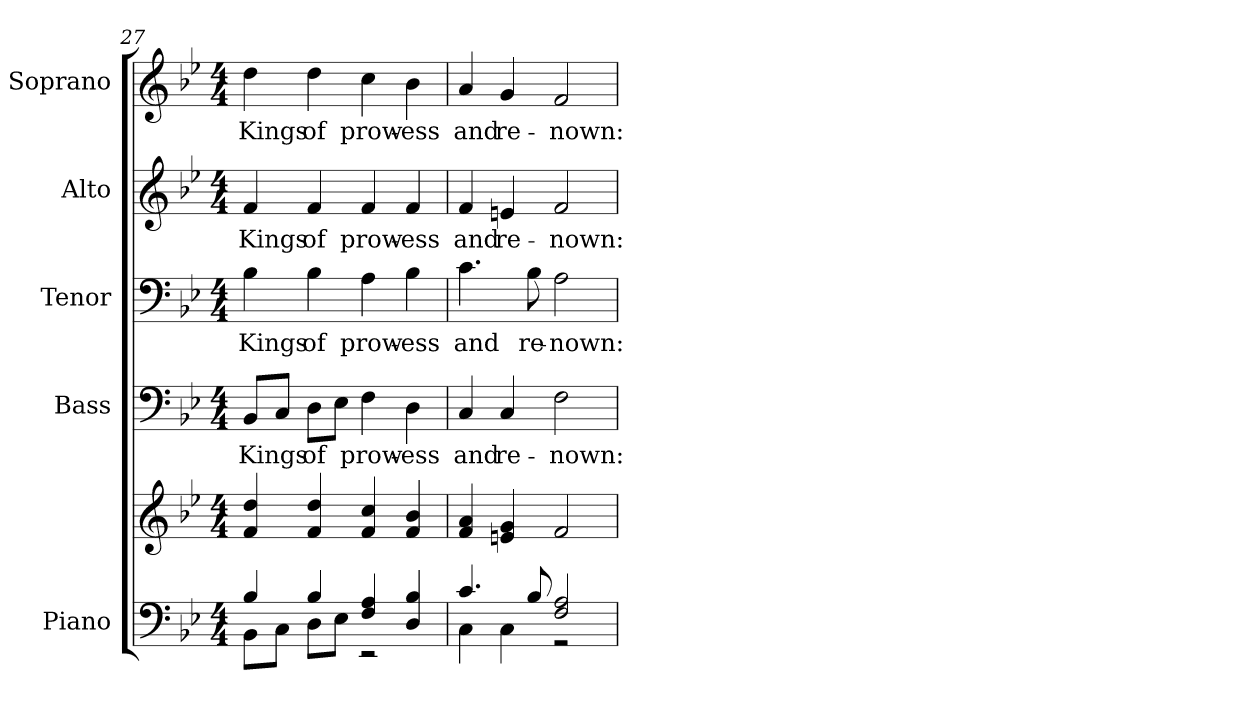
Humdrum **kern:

**kern	**kern	**kern	**text	**kern	**text	**kern	**text	**kern	**text
*part5	*part5	*part4	*part4	*part3	*part3	*part2	*part2	*part1	*part1
*staff6	*staff5	*staff4	*staff4	*staff3	*staff3	*staff2	*staff2	*staff1	*staff1
*I"Piano	*	*I"Bass	*	*I"Tenor	*	*I"Alto	*	*I"Soprano	*
*I'Pno.	*	*I'B.	*	*I'T.	*	*I'A.	*	*I'S.	*
!!LO:PB:g=z
*clefF4	*clefG2	*clefF4	*	*clefF4	*	*clefG2	*	*clefG2	*
*k[b-e-]	*k[b-e-]	*k[b-e-]	*	*k[b-e-]	*	*k[b-e-]	*	*k[b-e-]	*
*B-:	*B-:	*B-:	*	*B-:	*	*B-:	*	*B-:	*
*M4/4	*M4/4	*M4/4	*	*M4/4	*	*M4/4	*	*M4/4	*
=27	=27	=27	=27	=27	=27	=27	=27	=27	=27
*^	*	*	*	*	*	*	*	*	*
!	!	!	!	!LO:LY:b:color=#000000	!	!	!	!	!	!
!	!	!	!	!	!	!LO:LY:b:color=#000000	!	!	!	!
!	!	!	!	!	!	!	!	!LO:LY:b:color=#000000	!	!
!	!	!	!	!	!	!	!	!	!	!LO:LY:b:color=#000000
4B-i/	8BB-i\L	4fi/ 4ddi	8BB-i/L	Kings	4B-i\	Kings	4fi/	Kings	4ddi\	Kings
.	8Ci\J	.	8Ci/J	.	.	.	.	.	.	.
!	!	!	!	!LO:LY:b:color=#000000	!	!	!	!	!	!
!	!	!	!	!	!	!LO:LY:b:color=#000000	!	!	!	!
!	!	!	!	!	!	!	!	!LO:LY:b:color=#000000	!	!
!	!	!	!	!	!	!	!	!	!	!LO:LY:b:color=#000000
4B-i/	8Di\L	4fi/ 4ddi	8Di\L	of	4B-i\	of	4fi/	of	4ddi\	of
.	8E-i\J	.	8E-i\J	.	.	.	.	.	.	.
!	!	!	!	!LO:LY:b:color=#000000	!	!	!	!	!	!
!	!	!	!	!	!	!LO:LY:b:color=#000000	!	!	!	!
!	!	!	!	!	!	!	!	!LO:LY:b:color=#000000	!	!
!	!	!	!	!	!	!	!	!	!	!LO:LY:b:color=#000000
4Fi/ 4Ai	2r	4fi/ 4cci	4Fi\	prow-	4Ai\	prow-	4fi/	prow-	4cci\	prow-
!	!	!	!	!LO:LY:b:color=#000000	!	!	!	!	!	!
!	!	!	!	!	!	!LO:LY:b:color=#000000	!	!	!	!
!	!	!	!	!	!	!	!	!LO:LY:b:color=#000000	!	!
!	!	!	!	!	!	!	!	!	!	!LO:LY:b:color=#000000
4Di/ 4B-i	.	4fi/ 4b-i	4Di\	-ess	4B-i\	-ess	4fi/	-ess	4b-i\	-ess
=28	=28	=28	=28	=28	=28	=28	=28	=28	=28	=28
!	!	!	!	!LO:LY:b:color=#000000	!	!	!	!	!	!
!	!	!	!	!	!	!LO:LY:b:color=#000000	!	!	!	!
!	!	!	!	!	!	!	!	!LO:LY:b:color=#000000	!	!
!	!	!	!	!	!	!	!	!	!	!LO:LY:b:color=#000000
4.ci/	4Ci\	4fi/ 4ai	4Ci/	and	4.ci\	and	4fi/	and	4ai/	and
!	!	!	!	!LO:LY:b:color=#000000	!	!	!	!	!	!
!	!	!	!	!	!	!	!	!LO:LY:b:color=#000000	!	!
!	!	!	!	!	!	!	!	!	!	!LO:LY:b:color=#000000
.	4Ci\	4eni/ 4gi	4Ci/	re-	.	.	4eni/	re-	4gi/	re-
!	!	!	!	!	!	!LO:LY:b:color=#000000	!	!	!	!
8B-i/	.	.	.	.	8B-i\	re-	.	.	.	.
!	!	!	!	!LO:LY:b:color=#000000	!	!	!	!	!	!
!	!	!	!	!	!	!LO:LY:b:color=#000000	!	!	!	!
!	!	!	!	!	!	!	!	!LO:LY:b:color=#000000	!	!
!	!	!	!	!	!	!	!	!	!	!LO:LY:b:color=#000000
2Fi/ 2Ai	2r	2fi/	2Fi\	-nown:	2Ai\	-nown:	2fi/	-nown:	2fi/	-nown:
*v	*v	*	*	*	*	*	*	*	*	*
=	=	=	=	=	=	=	=	=	=
*-	*-	*-	*-	*-	*-	*-	*-	*-	*-
